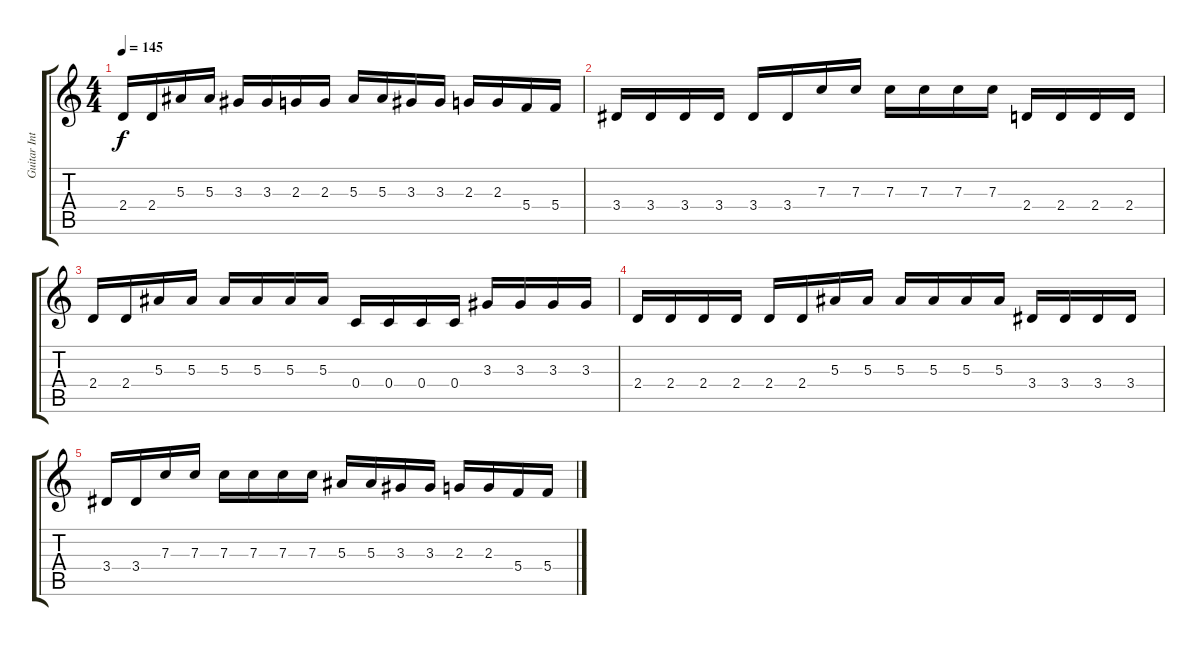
\track ("Guitar Intro 2" "Guitar Int") {instrument overdrivenguitar}
\staff {score tabs}
\tuning (D4 A3 F3 C3 G2 C2) {hide}
\ts (4 4)
\tempo 145
\clef g2
\ks c
2.4.16{dy f} 2.4.16 5.3.16 5.3.16 3.3.16 3.3.16 2.3.16 2.3.16 5.3.16 5.3.16 3.3.16 3.3.16 2.3.16 2.3.16 5.4.16 5.4.16 |
3.4.16 3.4.16 3.4.16 3.4.16 3.4.16 3.4.16 7.3.16 7.3.16 7.3.16 7.3.16 7.3.16 7.3.16 2.4.16 2.4.16 2.4.16 2.4.16 |
2.4.16 2.4.16 5.3.16 5.3.16 5.3.16 5.3.16 5.3.16 5.3.16 0.4.16 0.4.16 0.4.16 0.4.16 3.3.16 3.3.16 3.3.16 3.3.16 |
2.4.16 2.4.16 2.4.16 2.4.16 2.4.16 2.4.16 5.3.16 5.3.16 5.3.16 5.3.16 5.3.16 5.3.16 3.4.16 3.4.16 3.4.16 3.4.16 |
3.4.16 3.4.16 7.3.16 7.3.16 7.3.16 7.3.16 7.3.16 7.3.16 5.3.16 5.3.16 3.3.16 3.3.16 2.3.16 2.3.16 5.4.16 5.4.16
